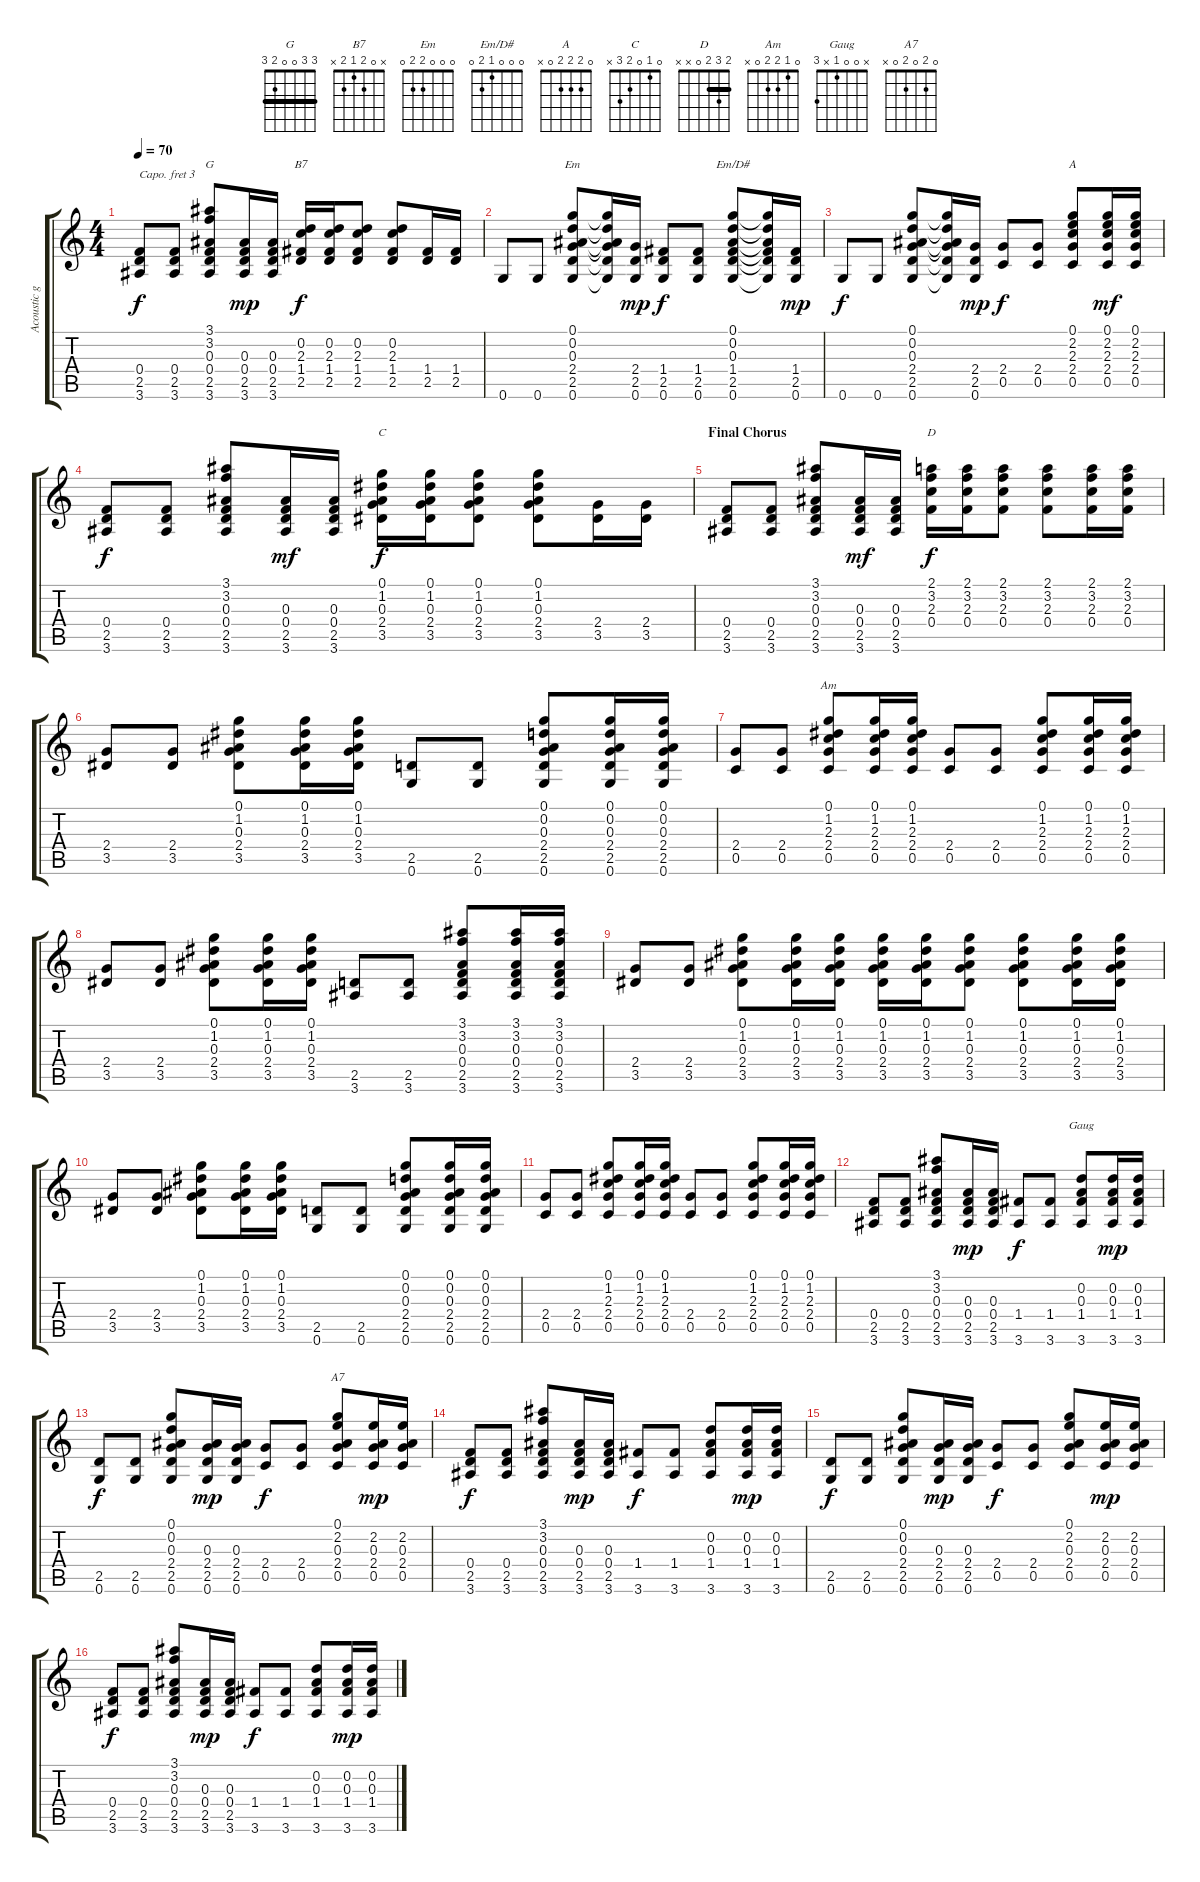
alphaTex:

\track ("Acoustic guitar capo III" "Acoustic g") {instrument acousticguitarsteel}
\staff {score tabs}
\capo 3
\tuning (E4 B3 G3 D3 A2 E2) {hide}
\chord ("G" 3 3 0 0 2 3) {barre 3}
\chord ("B7" x 0 2 1 2 x)
\chord ("Em" 0 0 0 2 2 0)
\chord ("Em/D#" 0 0 0 1 2 0)
\chord ("A" 0 2 2 2 0 x)
\chord ("C" 0 1 0 2 3 x)
\chord ("D" 2 3 2 0 x x) {barre 2}
\chord ("Am" 0 1 2 2 0 x)
\chord ("Gaug" x 0 0 1 x 3)
\chord ("A7" 0 2 0 2 0 x)
\ts (4 4)
\tempo 70
\clef g2
\ks c
(0.4 2.5 3.6).8{dy f} (0.4 2.5 3.6).8 (3.1 3.2 0.3 0.4 2.5 3.6).8{ch "G"} (0.3 0.4 2.5 3.6).16{dy mp} (0.3 0.4 2.5 3.6).16 (0.2 2.3 1.4 2.5).16{ch "B7" dy f} (0.2 2.3 1.4 2.5).16 (0.2 2.3 1.4 2.5).8 (0.2 2.3 1.4 2.5).8 (1.4 2.5).16 (1.4 2.5).16 |
0.6.8 0.6.8 (0.1 0.2 0.3 2.4 2.5 0.6).8{ch "Em"} (0.1{t} 0.2{t} 0.3{t} 2.4{t} 2.5{t} 0.6{t}).16 (2.4 2.5 0.6).16{dy mp} (1.4 2.5 0.6).8{dy f} (1.4 2.5 0.6).8 (0.1 0.2 0.3 1.4 2.5 0.6).8{ch "Em/D#"} (0.1{t} 0.2{t} 0.3{t} 1.4{t} 2.5{t} 0.6{t}).16 (1.4 2.5 0.6).16{dy mp} |
0.6.8{dy f} 0.6.8 (0.1 0.2 0.3 2.4 2.5 0.6).8 (0.1{t} 0.2{t} 0.3{t} 2.4{t} 2.5{t} 0.6{t}).16 (2.4 2.5 0.6).16{dy mp} (2.4 0.5).8{dy f} (2.4 0.5).8 (0.1 2.2 2.3 2.4 0.5).8{ch "A"} (0.1 2.2 2.3 2.4 0.5).16{dy mf} (0.1 2.2 2.3 2.4 0.5).16 |
(0.4 2.5 3.6).8{dy f} (0.4 2.5 3.6).8 (3.1 3.2 0.3 0.4 2.5 3.6).8 (0.3 0.4 2.5 3.6).16{dy mf} (0.3 0.4 2.5 3.6).16 (0.1 1.2 0.3 2.4 3.5).16{ch "C" dy f} (0.1 1.2 0.3 2.4 3.5).16 (0.1 1.2 0.3 2.4 3.5).8 (0.1 1.2 0.3 2.4 3.5).8 (2.4 3.5).16 (2.4 3.5).16 |
\section ("" "Final Chorus")
(0.4 2.5 3.6).8 (0.4 2.5 3.6).8 (3.1 3.2 0.3 0.4 2.5 3.6).8 (0.3 0.4 2.5 3.6).16{dy mf} (0.3 0.4 2.5 3.6).16 (2.1 3.2 2.3 0.4).16{ch "D" dy f} (2.1 3.2 2.3 0.4).16 (2.1 3.2 2.3 0.4).8 (2.1 3.2 2.3 0.4).8 (2.1 3.2 2.3 0.4).16 (2.1 3.2 2.3 0.4).16 |
(2.4 3.5).8 (2.4 3.5).8 (0.1 1.2 0.3 2.4 3.5).8 (0.1 1.2 0.3 2.4 3.5).16 (0.1 1.2 0.3 2.4 3.5).16 (2.5 0.6).8 (2.5 0.6).8 (0.1 0.2 0.3 2.4 2.5 0.6).8 (0.1 0.2 0.3 2.4 2.5 0.6).16 (0.1 0.2 0.3 2.4 2.5 0.6).16 |
(2.4 0.5).8 (2.4 0.5).8 (0.1 1.2 2.3 2.4 0.5).8{ch "Am"} (0.1 1.2 2.3 2.4 0.5).16 (0.1 1.2 2.3 2.4 0.5).16 (2.4 0.5).8 (2.4 0.5).8 (0.1 1.2 2.3 2.4 0.5).8 (0.1 1.2 2.3 2.4 0.5).16 (0.1 1.2 2.3 2.4 0.5).16 |
(2.4 3.5).8 (2.4 3.5).8 (0.1 1.2 0.3 2.4 3.5).8 (0.1 1.2 0.3 2.4 3.5).16 (0.1 1.2 0.3 2.4 3.5).16 (2.5 3.6).8 (2.5 3.6).8 (3.1 3.2 0.3 0.4 2.5 3.6).8 (3.1 3.2 0.3 0.4 2.5 3.6).16 (3.1 3.2 0.3 0.4 2.5 3.6).16 |
(2.4 3.5).8 (2.4 3.5).8 (0.1 1.2 0.3 2.4 3.5).8 (0.1 1.2 0.3 2.4 3.5).16 (0.1 1.2 0.3 2.4 3.5).16 (0.1 1.2 0.3 2.4 3.5).16 (0.1 1.2 0.3 2.4 3.5).16 (0.1 1.2 0.3 2.4 3.5).8 (0.1 1.2 0.3 2.4 3.5).8 (0.1 1.2 0.3 2.4 3.5).16 (0.1 1.2 0.3 2.4 3.5).16 |
(2.4 3.5).8 (2.4 3.5).8 (0.1 1.2 0.3 2.4 3.5).8 (0.1 1.2 0.3 2.4 3.5).16 (0.1 1.2 0.3 2.4 3.5).16 (2.5 0.6).8 (2.5 0.6).8 (0.1 0.2 0.3 2.4 2.5 0.6).8 (0.1 0.2 0.3 2.4 2.5 0.6).16 (0.1 0.2 0.3 2.4 2.5 0.6).16 |
(2.4 0.5).8 (2.4 0.5).8 (0.1 1.2 2.3 2.4 0.5).8 (0.1 1.2 2.3 2.4 0.5).16 (0.1 1.2 2.3 2.4 0.5).16 (2.4 0.5).8 (2.4 0.5).8 (0.1 1.2 2.3 2.4 0.5).8 (0.1 1.2 2.3 2.4 0.5).16 (0.1 1.2 2.3 2.4 0.5).16 |
(0.4 2.5 3.6).8 (0.4 2.5 3.6).8 (3.1 3.2 0.3 0.4 2.5 3.6).8 (0.3 0.4 2.5 3.6).16{dy mp} (0.3 0.4 2.5 3.6).16 (1.4 3.6).8{dy f} (1.4 3.6).8 (0.2 0.3 1.4 3.6).8{ch "Gaug"} (0.2 0.3 1.4 3.6).16{dy mp} (0.2 0.3 1.4 3.6).16 |
(2.5 0.6).8{dy f} (2.5 0.6).8 (0.1 0.2 0.3 2.4 2.5 0.6).8 (0.3 2.4 2.5 0.6).16{dy mp} (0.3 2.4 2.5 0.6).16 (2.4 0.5).8{dy f} (2.4 0.5).8 (0.1 2.2 0.3 2.4 0.5).8{ch "A7"} (2.2 0.3 2.4 0.5).16{dy mp} (2.2 0.3 2.4 0.5).16 |
(0.4 2.5 3.6).8{dy f} (0.4 2.5 3.6).8 (3.1 3.2 0.3 0.4 2.5 3.6).8 (0.3 0.4 2.5 3.6).16{dy mp} (0.3 0.4 2.5 3.6).16 (1.4 3.6).8{dy f} (1.4 3.6).8 (0.2 0.3 1.4 3.6).8 (0.2 0.3 1.4 3.6).16{dy mp} (0.2 0.3 1.4 3.6).16 |
(2.5 0.6).8{dy f} (2.5 0.6).8 (0.1 0.2 0.3 2.4 2.5 0.6).8 (0.3 2.4 2.5 0.6).16{dy mp} (0.3 2.4 2.5 0.6).16 (2.4 0.5).8{dy f} (2.4 0.5).8 (0.1 2.2 0.3 2.4 0.5).8 (2.2 0.3 2.4 0.5).16{dy mp} (2.2 0.3 2.4 0.5).16 |
(0.4 2.5 3.6).8{dy f} (0.4 2.5 3.6).8 (3.1 3.2 0.3 0.4 2.5 3.6).8 (0.3 0.4 2.5 3.6).16{dy mp} (0.3 0.4 2.5 3.6).16 (1.4 3.6).8{dy f} (1.4 3.6).8 (0.2 0.3 1.4 3.6).8 (0.2 0.3 1.4 3.6).16{dy mp} (0.2 0.3 1.4 3.6).16
